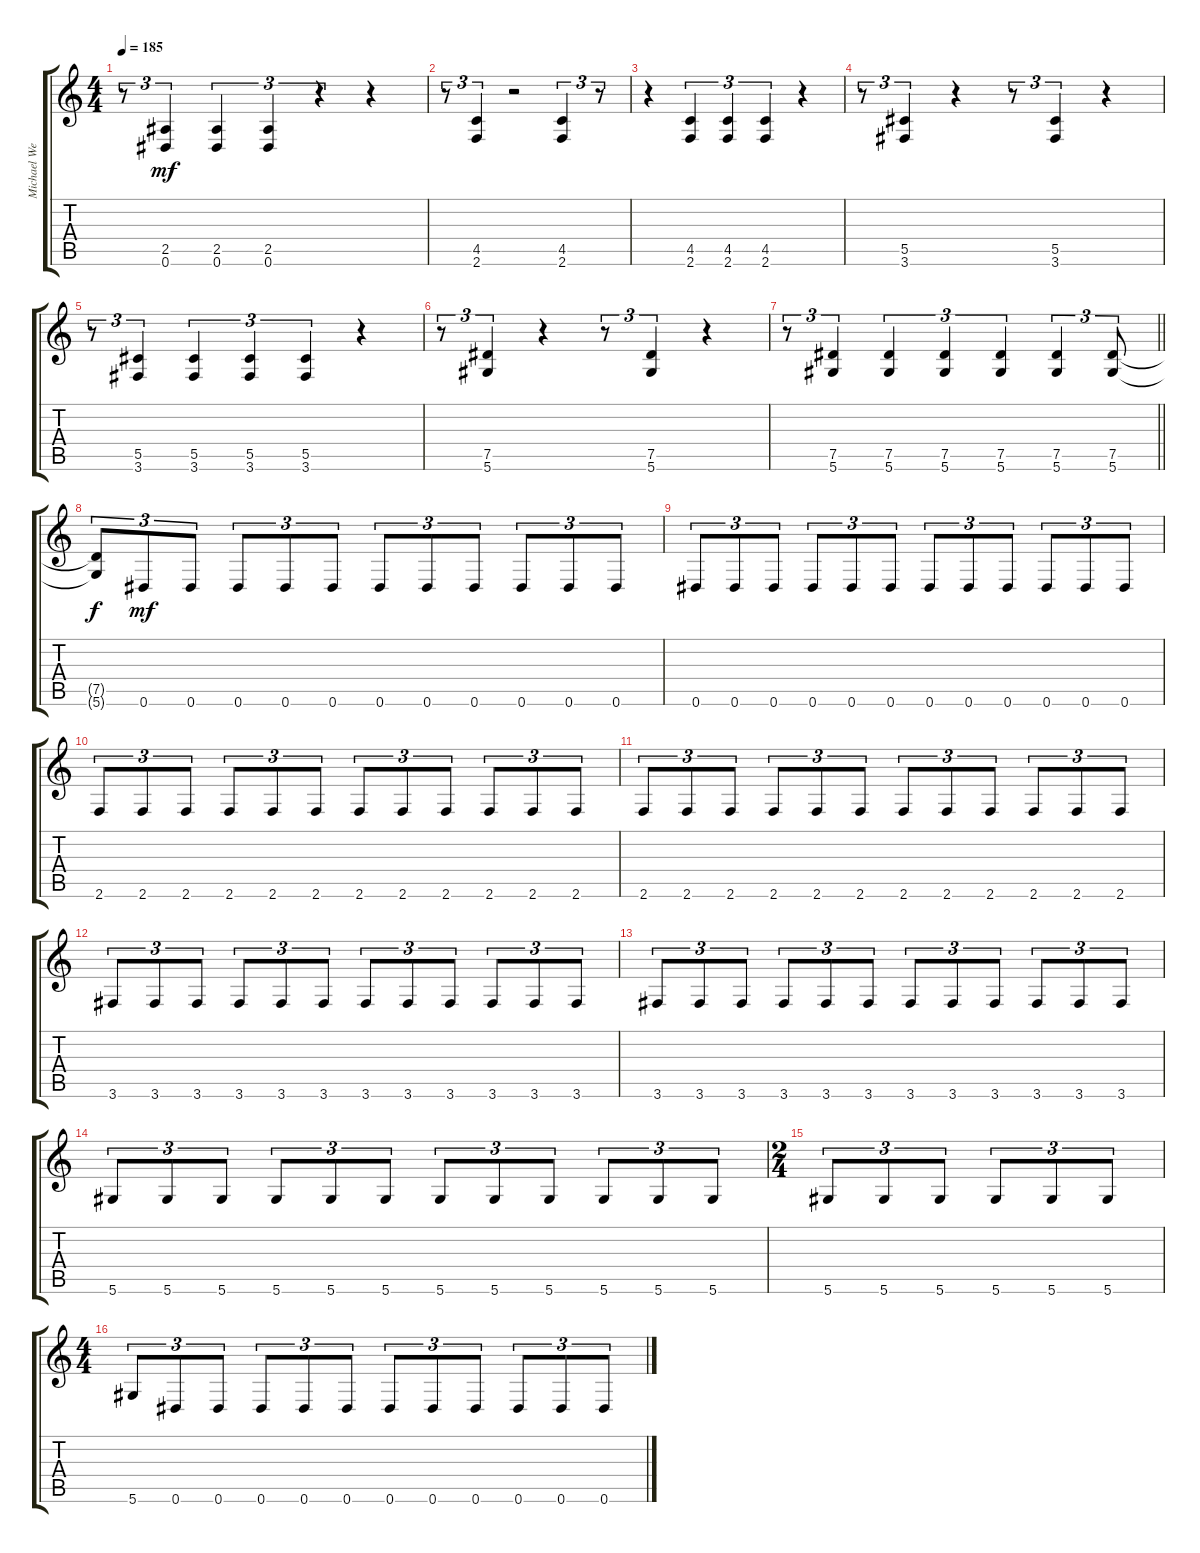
\track ("Michael Weikath" "Michael We") {instrument distortionguitar}
\staff {score tabs}
\tuning (Eb4 Bb3 Gb3 Db3 Ab2 Eb2) {hide}
\ts (4 4)
\tempo 185
\clef g2
\ks c
r.8{tu (3 2) dy mf} (2.5 0.6).4{tu (3 2)} (2.5 0.6).4{tu (3 2)} (2.5 0.6).4{tu (3 2)} r.4{tu (3 2)} r.4 |
r.8{tu (3 2)} (4.5 2.6).4{tu (3 2)} r.2 (4.5 2.6).4{tu (3 2)} r.8{tu (3 2)} |
r.4 (4.5 2.6).4{tu (3 2)} (4.5 2.6).4{tu (3 2)} (4.5 2.6).4{tu (3 2)} r.4 |
r.8{tu (3 2)} (5.5 3.6).4{tu (3 2)} r.4 r.8{tu (3 2)} (5.5 3.6).4{tu (3 2)} r.4 |
r.8{tu (3 2)} (5.5 3.6).4{tu (3 2)} (5.5 3.6).4{tu (3 2)} (5.5 3.6).4{tu (3 2)} (5.5 3.6).4{tu (3 2)} r.4 |
r.8{tu (3 2)} (7.5 5.6).4{tu (3 2)} r.4 r.8{tu (3 2)} (7.5 5.6).4{tu (3 2)} r.4 |
\barLineRight lightlight
r.8{tu (3 2)} (7.5 5.6).4{tu (3 2)} (7.5 5.6).4{tu (3 2)} (7.5 5.6).4{tu (3 2)} (7.5 5.6).4{tu (3 2)} (7.5 5.6).4{tu (3 2)} (7.5 5.6).8{tu (3 2)} |
\section ("" "")
(7.5{t} 5.6{t}).8{tu (3 2) dy f} 0.6.8{tu (3 2) dy mf} 0.6.8{tu (3 2)} 0.6.8{tu (3 2)} 0.6.8{tu (3 2)} 0.6.8{tu (3 2)} 0.6.8{tu (3 2)} 0.6.8{tu (3 2)} 0.6.8{tu (3 2)} 0.6.8{tu (3 2)} 0.6.8{tu (3 2)} 0.6.8{tu (3 2)} |
0.6.8{tu (3 2)} 0.6.8{tu (3 2)} 0.6.8{tu (3 2)} 0.6.8{tu (3 2)} 0.6.8{tu (3 2)} 0.6.8{tu (3 2)} 0.6.8{tu (3 2)} 0.6.8{tu (3 2)} 0.6.8{tu (3 2)} 0.6.8{tu (3 2)} 0.6.8{tu (3 2)} 0.6.8{tu (3 2)} |
2.6.8{tu (3 2)} 2.6.8{tu (3 2)} 2.6.8{tu (3 2)} 2.6.8{tu (3 2)} 2.6.8{tu (3 2)} 2.6.8{tu (3 2)} 2.6.8{tu (3 2)} 2.6.8{tu (3 2)} 2.6.8{tu (3 2)} 2.6.8{tu (3 2)} 2.6.8{tu (3 2)} 2.6.8{tu (3 2)} |
2.6.8{tu (3 2)} 2.6.8{tu (3 2)} 2.6.8{tu (3 2)} 2.6.8{tu (3 2)} 2.6.8{tu (3 2)} 2.6.8{tu (3 2)} 2.6.8{tu (3 2)} 2.6.8{tu (3 2)} 2.6.8{tu (3 2)} 2.6.8{tu (3 2)} 2.6.8{tu (3 2)} 2.6.8{tu (3 2)} |
3.6.8{tu (3 2)} 3.6.8{tu (3 2)} 3.6.8{tu (3 2)} 3.6.8{tu (3 2)} 3.6.8{tu (3 2)} 3.6.8{tu (3 2)} 3.6.8{tu (3 2)} 3.6.8{tu (3 2)} 3.6.8{tu (3 2)} 3.6.8{tu (3 2)} 3.6.8{tu (3 2)} 3.6.8{tu (3 2)} |
3.6.8{tu (3 2)} 3.6.8{tu (3 2)} 3.6.8{tu (3 2)} 3.6.8{tu (3 2)} 3.6.8{tu (3 2)} 3.6.8{tu (3 2)} 3.6.8{tu (3 2)} 3.6.8{tu (3 2)} 3.6.8{tu (3 2)} 3.6.8{tu (3 2)} 3.6.8{tu (3 2)} 3.6.8{tu (3 2)} |
5.6.8{tu (3 2)} 5.6.8{tu (3 2)} 5.6.8{tu (3 2)} 5.6.8{tu (3 2)} 5.6.8{tu (3 2)} 5.6.8{tu (3 2)} 5.6.8{tu (3 2)} 5.6.8{tu (3 2)} 5.6.8{tu (3 2)} 5.6.8{tu (3 2)} 5.6.8{tu (3 2)} 5.6.8{tu (3 2)} |
\ts (2 4)
5.6.8{tu (3 2)} 5.6.8{tu (3 2)} 5.6.8{tu (3 2)} 5.6.8{tu (3 2)} 5.6.8{tu (3 2)} 5.6.8{tu (3 2)} |
\ts (4 4)
5.6.8{tu (3 2)} 0.6.8{tu (3 2)} 0.6.8{tu (3 2)} 0.6.8{tu (3 2)} 0.6.8{tu (3 2)} 0.6.8{tu (3 2)} 0.6.8{tu (3 2)} 0.6.8{tu (3 2)} 0.6.8{tu (3 2)} 0.6.8{tu (3 2)} 0.6.8{tu (3 2)} 0.6.8{tu (3 2)}
